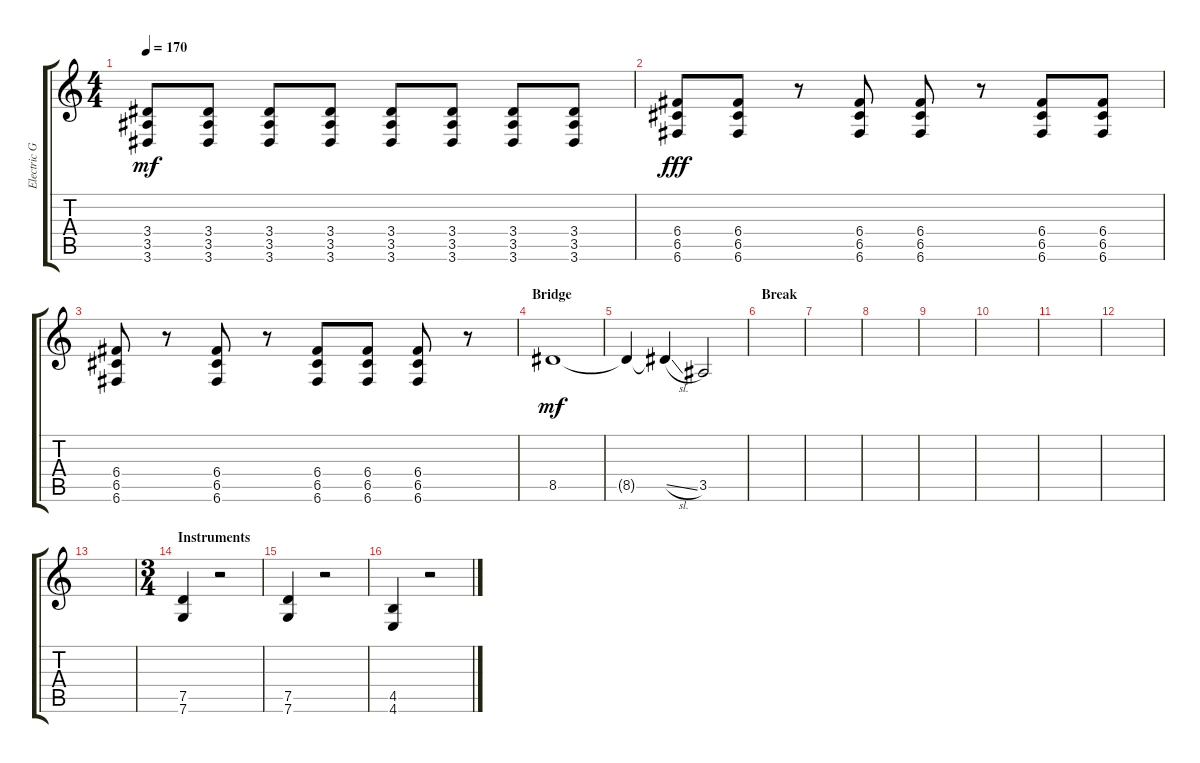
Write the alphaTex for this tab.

\track ("Electric Guitar" "Electric G") {instrument distortionguitar}
\staff {score tabs}
\tuning (D4 A3 F3 C3 G2 C2) {hide}
\ts (4 4)
\tempo 170
\clef g2
\ks c
(3.4 3.5 3.6).8{dy mf} (3.4 3.5 3.6).8 (3.4 3.5 3.6).8 (3.4 3.5 3.6).8 (3.4 3.5 3.6).8 (3.4 3.5 3.6).8 (3.4 3.5 3.6).8 (3.4 3.5 3.6).8 |
(6.4 6.5 6.6).8{dy fff} (6.4 6.5 6.6).8 r.8 (6.4 6.5 6.6).8 (6.4 6.5 6.6).8 r.8 (6.4 6.5 6.6).8 (6.4 6.5 6.6).8 |
(6.4 6.5 6.6).8 r.8 (6.4 6.5 6.6).8 r.8 (6.4 6.5 6.6).8 (6.4 6.5 6.6).8 (6.4 6.5 6.6).8 r.8 |
\section ("" "Bridge")
8.5.1{dy mf} |
8.5{t}.4 8.5{sl t}.4 3.5.2 |
\section ("" "Break")
|
|
|
|
|
|
|
|
\ts (3 4)
\section ("" "Instruments")
(7.5 7.6).4 r.2 |
(7.5 7.6).4 r.2 |
(4.5 4.6).4 r.2
